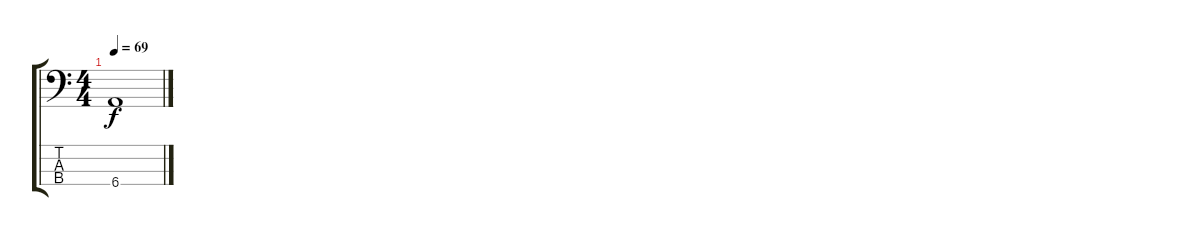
\track "" {instrument electricbassfinger}
\staff {score tabs}
\tuning (Gb2 Db2 Ab1 Eb1) {hide}
\ts (4 4)
\tempo 69
\clef f4
\ks c
6.4.1{dy f}
